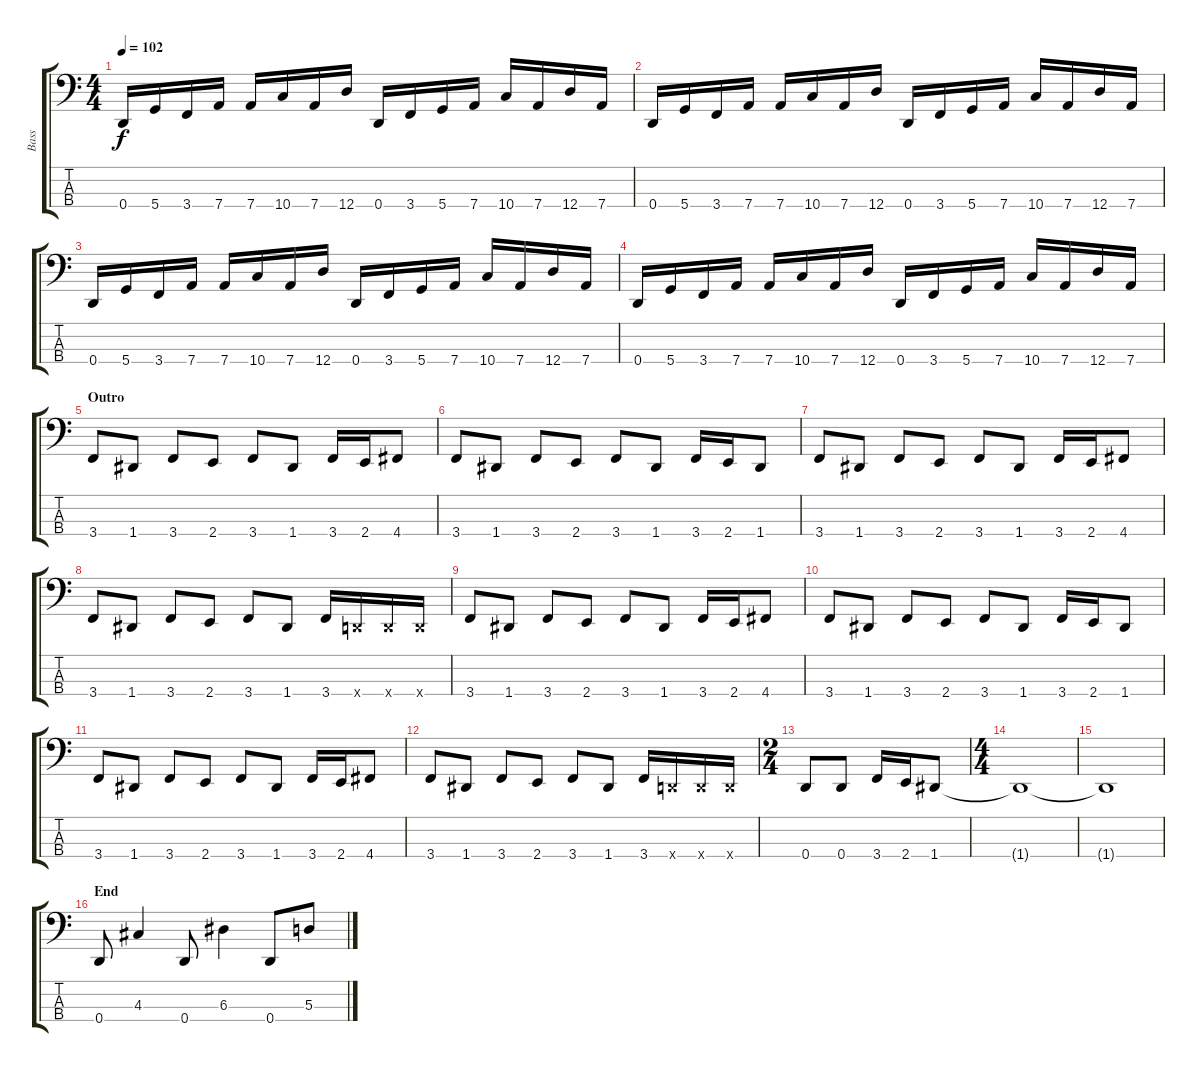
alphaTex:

\track ("Bass" "Bass") {instrument slapbass1}
\staff {score tabs}
\tuning (G2 D2 A1 D1) {hide}
\ts (4 4)
\tempo 102
\clef f4
\ks c
0.4.16{dy f} 5.4.16 3.4.16 7.4.16 7.4.16 10.4.16 7.4.16 12.4.16 0.4.16 3.4.16 5.4.16 7.4.16 10.4.16 7.4.16 12.4.16 7.4.16 |
0.4.16 5.4.16 3.4.16 7.4.16 7.4.16 10.4.16 7.4.16 12.4.16 0.4.16 3.4.16 5.4.16 7.4.16 10.4.16 7.4.16 12.4.16 7.4.16 |
0.4.16 5.4.16 3.4.16 7.4.16 7.4.16 10.4.16 7.4.16 12.4.16 0.4.16 3.4.16 5.4.16 7.4.16 10.4.16 7.4.16 12.4.16 7.4.16 |
0.4.16 5.4.16 3.4.16 7.4.16 7.4.16 10.4.16 7.4.16 12.4.16 0.4.16 3.4.16 5.4.16 7.4.16 10.4.16 7.4.16 12.4.16 7.4.16 |
\section ("" "Outro")
3.4.8 1.4.8 3.4.8 2.4.8 3.4.8 1.4.8 3.4.16 2.4.16 4.4.8 |
3.4.8 1.4.8 3.4.8 2.4.8 3.4.8 1.4.8 3.4.16 2.4.16 1.4.8 |
3.4.8 1.4.8 3.4.8 2.4.8 3.4.8 1.4.8 3.4.16 2.4.16 4.4.8 |
3.4.8 1.4.8 3.4.8 2.4.8 3.4.8 1.4.8 3.4.16 0.4{x}.16 0.4{x}.16 0.4{x}.16 |
3.4.8 1.4.8 3.4.8 2.4.8 3.4.8 1.4.8 3.4.16 2.4.16 4.4.8 |
3.4.8 1.4.8 3.4.8 2.4.8 3.4.8 1.4.8 3.4.16 2.4.16 1.4.8 |
3.4.8 1.4.8 3.4.8 2.4.8 3.4.8 1.4.8 3.4.16 2.4.16 4.4.8 |
3.4.8 1.4.8 3.4.8 2.4.8 3.4.8 1.4.8 3.4.16 0.4{x}.16 0.4{x}.16 0.4{x}.16 |
\ts (2 4)
0.4.8 0.4.8 3.4.16 2.4.16 1.4.8 |
\ts (4 4)
1.4{t}.1 |
1.4{t}.1 |
\section ("" "End")
0.4.8{instrument electricbassfinger} 4.3.4 0.4.8 6.3.4 0.4.8 5.3.8
